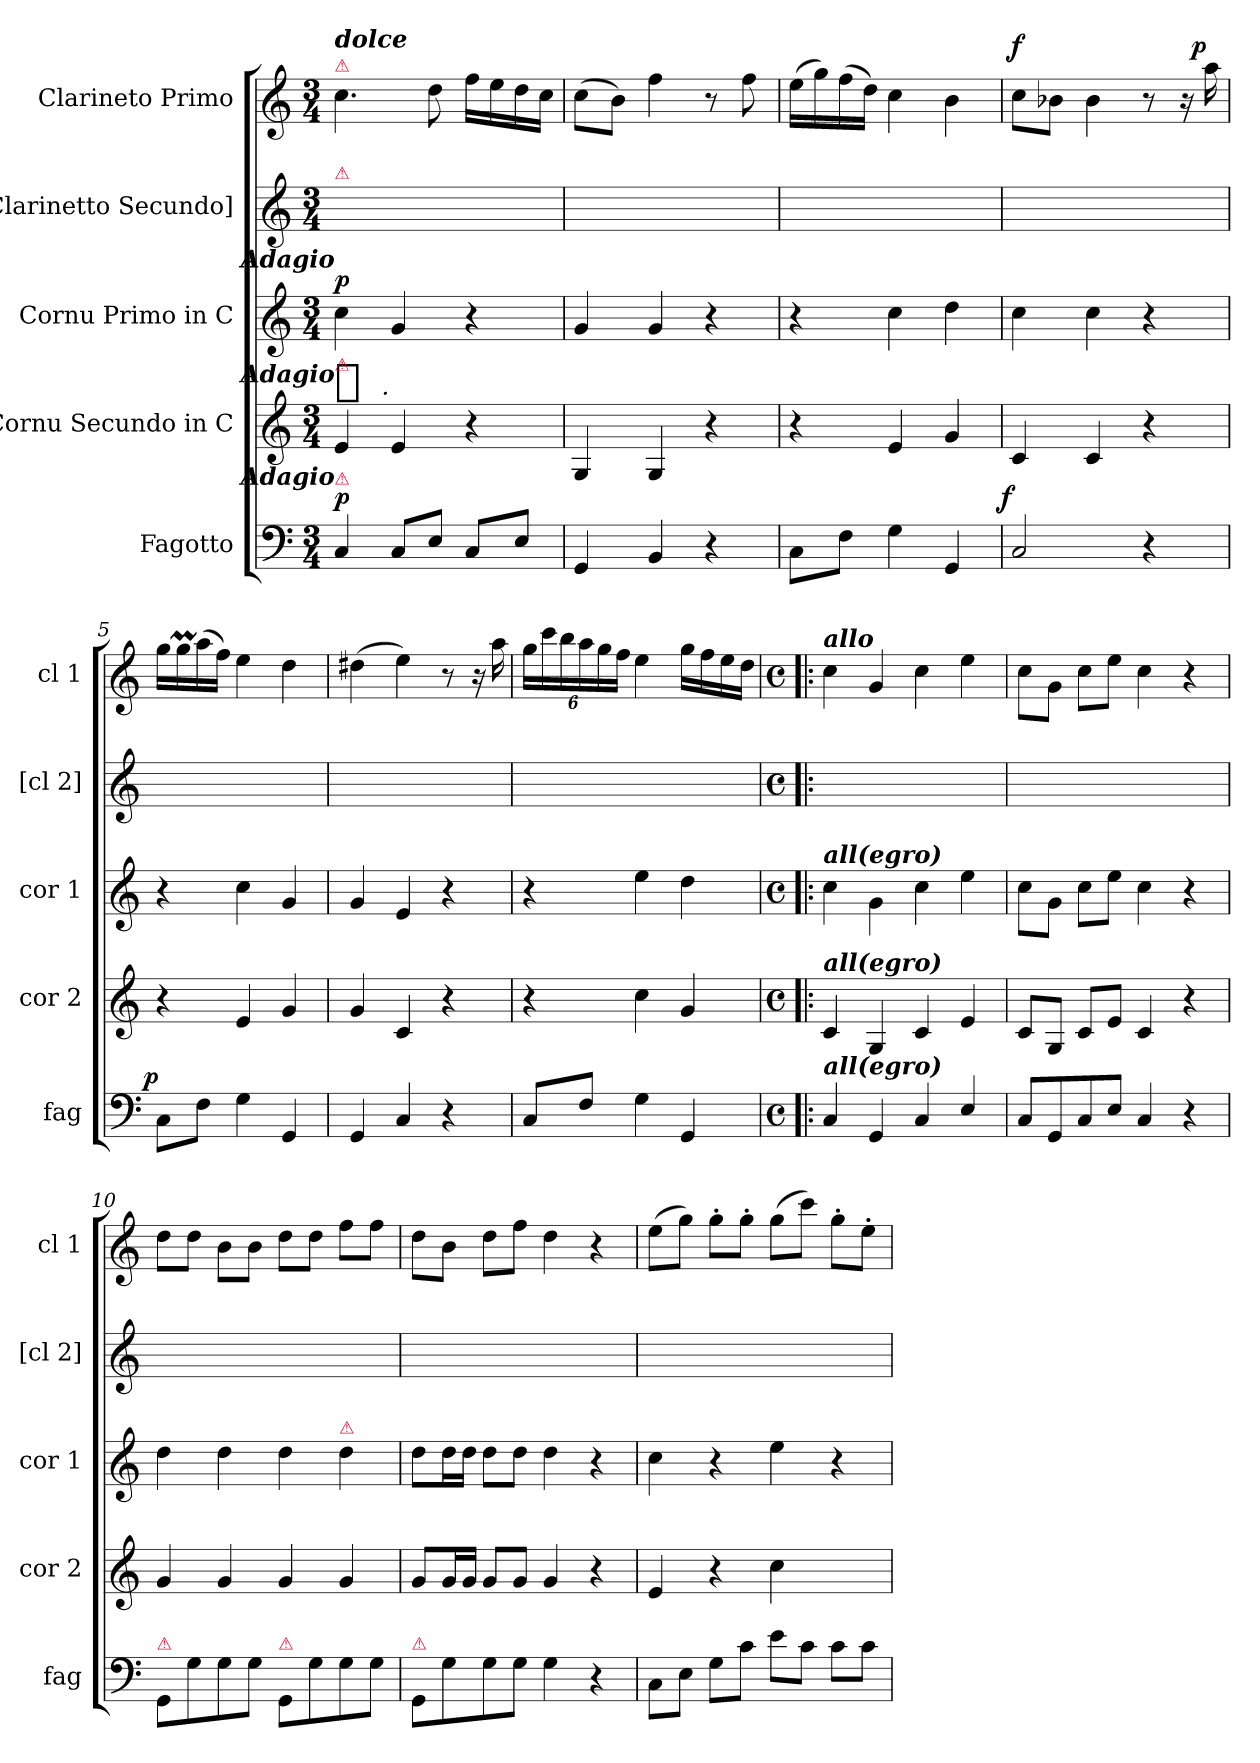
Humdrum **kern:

**kern	**dynam	**kern	**dynam	**kern	**dynam	**kern	**kern	**dynam
*part5	*part5	*part4	*part4	*part3	*part3	*part2	*part1	*part1
*staff5	*staff5	*staff4	*staff4	*staff3	*staff3	*staff2	*staff1	*staff1
*I"Fagotto	*	*I"Cornu Secundo in C	*	*I"Cornu Primo in C	*	*I"[Clarinetto Secundo]	*I"Clarineto Primo	*
*I'fag	*	*I'cor 2	*	*I'cor 1	*	*I'[cl 2]	*I'cl 1	*
*clefF4	*	*clefG2	*	*clefG2	*	*clefG2	*clefG2	*
*k[]	*	*k[]	*	*k[]	*	*k[]	*k[]	*
*M3/4	*	*M3/4	*	*M3/4	*	*M3/4	*M3/4	*
=1	=1	=1	=1	=1	=1	=1	=1	=1
!	!	!	!	!	!	!	!LO:TX:a:Bi:color=crimson:t=⚠	!
!	!	!	!	!	!	!	!LO:TX:a:Bi:t=dolce	!
!	!	!	!	!	!	!LO:TX:a:color=crimson:t=⚠	!	!
!	!	!	!	!LO:TX:a:Bi:rj:t=Adagio	!	!	!	!
!	!	!LO:TX:a:color=crimson:t=⚠	!	!	!	!	!	!
!	!	!LO:TX:a:Bi:rj:t=Adagio	!	!	!	!	!	!
!LO:TX:a:Bi:rj:t=Adagio	!	!	!	!	!	!	!	!
!LO:TX:a:color=crimson:t=⚠	!	!	!	!	!	!	!	!
!	!LO:DY:a	!	!LO:DY:a:t=%s .	!	!LO:DY:a	!	!	!
4C/	p	4e/	p	4cc\	p	2.ryy	4.cc\	.
8C/L	.	4e/	.	4g/	.	.	.	.
8E/J	.	.	.	.	.	.	8dd\	.
8C/L	.	4r	.	4r	.	.	16ff\LL	.
.	.	.	.	.	.	.	16ee\	.
8E/J	.	.	.	.	.	.	16dd\	.
.	.	.	.	.	.	.	16cc\JJ	.
=2	=2	=2	=2	=2	=2	=2	=2	=2
4GG/	.	4G/	.	4g/	.	2.ryy	(>8cc\L	.
.	.	.	.	.	.	.	8b\J)	.
4BB/	.	4G/	.	4g/	.	.	4ff\	.
4r	.	4r	.	4r	.	.	8r	.
.	.	.	.	.	.	.	8ff\	.
=3	=3	=3	=3	=3	=3	=3	=3	=3
8C\L	.	4r	.	4r	.	2.ryy	(>16ee\LL	.
.	.	.	.	.	.	.	16gg\)	.
8F\J	.	.	.	.	.	.	(>16ff\	.
.	.	.	.	.	.	.	16dd\JJ)	.
4G\	.	4e/	.	4cc\	.	.	4cc\	.
4GG/	.	4g/	.	4dd\	.	.	4b\	.
=4	=4	=4	=4	=4	=4	=4	=4	=4
!	!LO:DY:a:rj	!	!	!	!	!	!	!LO:DY:a
2C/	f	4c/	.	4cc\	.	2.ryy	8cc\L	f
.	.	.	.	.	.	.	8b-X\J	.
.	.	4c/	.	4cc\	.	.	4b-\	.
4r	.	4r	.	4r	.	.	8r	.
.	.	.	.	.	.	.	16r	.
!	!	!	!	!	!	!	!	!LO:DY:a:rj
.	.	.	.	.	.	.	16aa\	p
=5	=5	=5	=5	=5	=5	=5	=5	=5
!	!LO:DY:a:rj	!	!	!	!	!	!	!
8C\L	p	4r	.	4r	.	2.ryy	16gg\LL	.
.	.	.	.	.	.	.	16ggM\	.
8F\J	.	.	.	.	.	.	(>16aa\	.
.	.	.	.	.	.	.	16ff\JJ)	.
4G\	.	4e/	.	4cc\	.	.	4ee\	.
4GG/	.	4g/	.	4g/	.	.	4dd\	.
=6	=6	=6	=6	=6	=6	=6	=6	=6
4GG/	.	4g/	.	4g/	.	2.ryy	(>4dd#X\	.
4C/	.	4c/	.	4e/	.	.	4ee\)	.
4r	.	4r	.	4r	.	.	8r	.
.	.	.	.	.	.	.	16r	.
.	.	.	.	.	.	.	16aa\	.
=7	=7	=7	=7	=7	=7	=7	=7	=7
8C/L	.	4r	.	4r	.	2.ryy	24gg\LL	.
.	.	.	.	.	.	.	24ccc\	.
.	.	.	.	.	.	.	24bb\	.
8F/J	.	.	.	.	.	.	24aa\	.
.	.	.	.	.	.	.	24gg\	.
.	.	.	.	.	.	.	24ff\JJ	.
4G\	.	4cc\	.	4ee\	.	.	4ee\	.
4GG/	.	4g/	.	4dd\	.	.	16gg\LL	.
.	.	.	.	.	.	.	16ff\	.
.	.	.	.	.	.	.	16ee\	.
.	.	.	.	.	.	.	16dd\JJ	.
=8!|:	=8!|:	=8!|:	=8!|:	=8!|:	=8!|:	=8!|:	=8!|:	=8!|:
*M4/4	*	*M4/4	*	*M4/4	*	*M4/4	*M4/4	*
*met(c)	*	*met(c)	*	*met(c)	*	*met(c)	*met(c)	*
!	!	!	!	!	!	!	!LO:TX:a:Bi:t=allo	!
!	!	!	!	!LO:TX:a:Bi:t=all(egro)	!	!	!	!
!	!	!LO:TX:a:Bi:t=all(egro)	!	!	!	!	!	!
!LO:TX:a:Bi:t=all(egro)	!	!	!	!	!	!	!	!
4C/	.	4c/	.	4cc\	.	1ryy	4cc\	.
4GG/	.	4G/	.	4g\	.	.	4g/	.
4C/	.	4c/	.	4cc\	.	.	4cc\	.
4E/	.	4e/	.	4ee\	.	.	4ee\	.
=9	=9	=9	=9	=9	=9	=9	=9	=9
8C/L	.	8c/L	.	8cc\L	.	1ryy	8cc\L	.
8GG/	.	8G/J	.	8g\J	.	.	8g\J	.
8C/	.	8c/L	.	8cc\L	.	.	8cc\L	.
8E/J	.	8e/J	.	8ee\J	.	.	8ee\J	.
4C/	.	4c/	.	4cc\	.	.	4cc\	.
4r	.	4r	.	4r	.	.	4r	.
=10	=10	=10	=10	=10	=10	=10	=10	=10
!LO:TX:a:color=crimson:t=⚠	!	!	!	!	!	!	!	!
8GG/L	.	4g/	.	4dd\	.	1ryy	8dd\L	.
8G\	.	.	.	.	.	.	8dd\J	.
8G\	.	4g/	.	4dd\	.	.	8b\L	.
8G\J	.	.	.	.	.	.	8b\J	.
!LO:TX:a:color=crimson:t=⚠	!	!	!	!	!	!	!	!
8GG/L	.	4g/	.	4dd\	.	.	8dd\L	.
8G\	.	.	.	.	.	.	8dd\J	.
!	!	!	!	!LO:TX:a:color=crimson:t=⚠	!	!	!	!
8G\	.	4g/	.	4dd\	.	.	8ff\L	.
8G\J	.	.	.	.	.	.	8ff\J	.
=11	=11	=11	=11	=11	=11	=11	=11	=11
!LO:TX:a:color=crimson:t=⚠	!	!	!	!	!	!	!	!
8GG/L	.	8g/L	.	8dd\L	.	1ryy	8dd\L	.
8G\	.	16g/L	.	16dd\L	.	.	8b\J	.
.	.	16g/JJ	.	16dd\JJ	.	.	.	.
8G\	.	8g/L	.	8dd\L	.	.	8dd\L	.
8G\J	.	8g/J	.	8dd\J	.	.	8ff\J	.
4G\	.	4g/	.	4dd\	.	.	4dd\	.
4r	.	4r	.	4r	.	.	4r	.
=12	=12	=12	=12	=12	=12	=12	=12	=12
8C\L	.	4e/	.	4cc\	.	1ryy	(>8ee\L	.
8E\J	.	.	.	.	.	.	8gg\J)	.
8G\L	.	4r	.	4r	.	.	8gg'>\L	.
8c\J	.	.	.	.	.	.	8gg'>\J	.
8e\L	.	4cc\	.	4ee\	.	.	(>8gg\L	.
8c\J	.	.	.	.	.	.	8ccc\J)	.
8c\L	.	4ryy	.	4r	.	.	8gg'>\L	.
8c\J	.	.	.	.	.	.	8ee'>\J	.
=	=	=	=	=	=	=	=	=
*-	*-	*-	*-	*-	*-	*-	*-	*-
